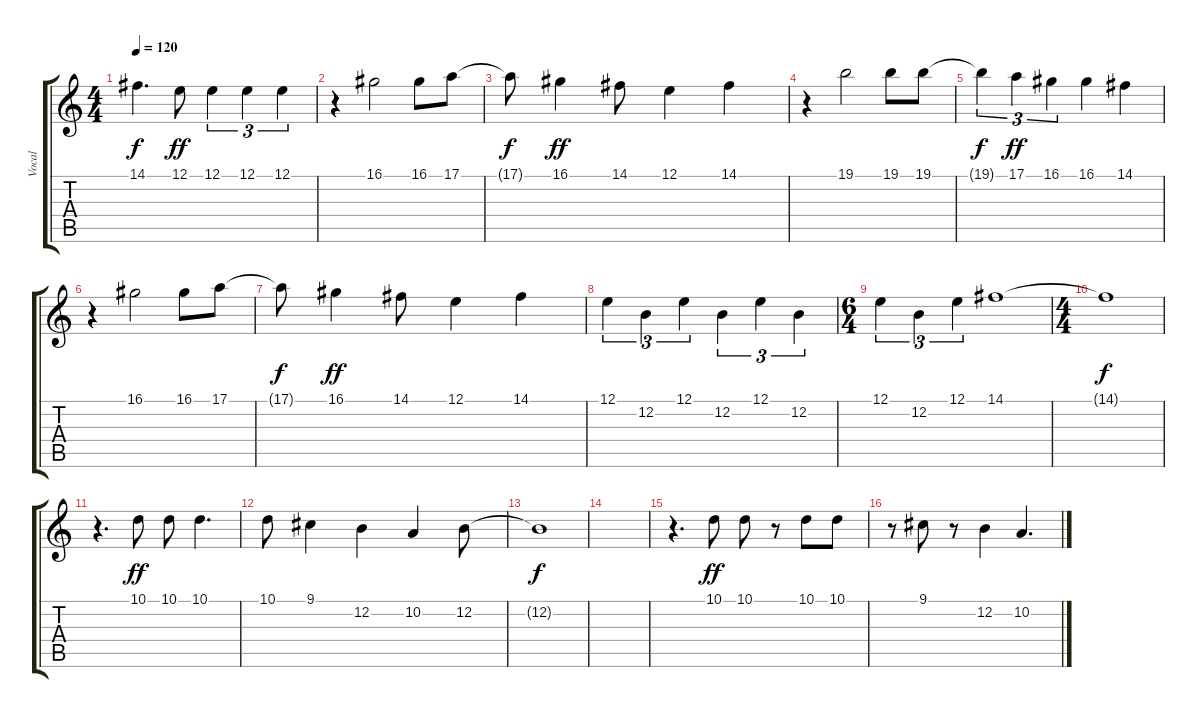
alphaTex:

\track ("Vocal" "Vocal") {instrument panflute}
\staff {score tabs}
\tuning (E4 B3 G3 D3 A2 E2) {hide}
\ts (4 4)
\tempo 120
\clef g2
\ks c
14.1{t}.4{d dy f} 12.1.8{dy ff} 12.1.4{tu (3 2)} 12.1.4{tu (3 2)} 12.1.4{tu (3 2)} |
r.4 16.1.2 16.1.8 17.1.8 |
17.1{t}.8{dy f} 16.1.4{dy ff} 14.1.8 12.1.4 14.1.4 |
r.4 19.1.2 19.1.8 19.1.8 |
19.1{t}.4{tu (3 2) dy f} 17.1.4{tu (3 2) dy ff} 16.1.4{tu (3 2)} 16.1.4 14.1.4 |
r.4 16.1.2 16.1.8 17.1.8 |
17.1{t}.8{dy f} 16.1.4{dy ff} 14.1.8 12.1.4 14.1.4 |
12.1.4{tu (3 2)} 12.2.4{tu (3 2)} 12.1.4{tu (3 2)} 12.2.4{tu (3 2)} 12.1.4{tu (3 2)} 12.2.4{tu (3 2)} |
\ts (6 4)
12.1.4{tu (3 2)} 12.2.4{tu (3 2)} 12.1.4{tu (3 2)} 14.1.1 |
\ts (4 4)
14.1{t}.1{dy f} |
r.4{d} 10.1.8{dy ff} 10.1.8 10.1.4{d} |
10.1.8 9.1.4 12.2.4 10.2.4 12.2.8 |
12.2{t}.1{dy f} |
|
r.4{d} 10.1.8{dy ff} 10.1.8 r.8 10.1.8 10.1.8 |
r.8 9.1.8 r.8 12.2.4 10.2.4{d}
